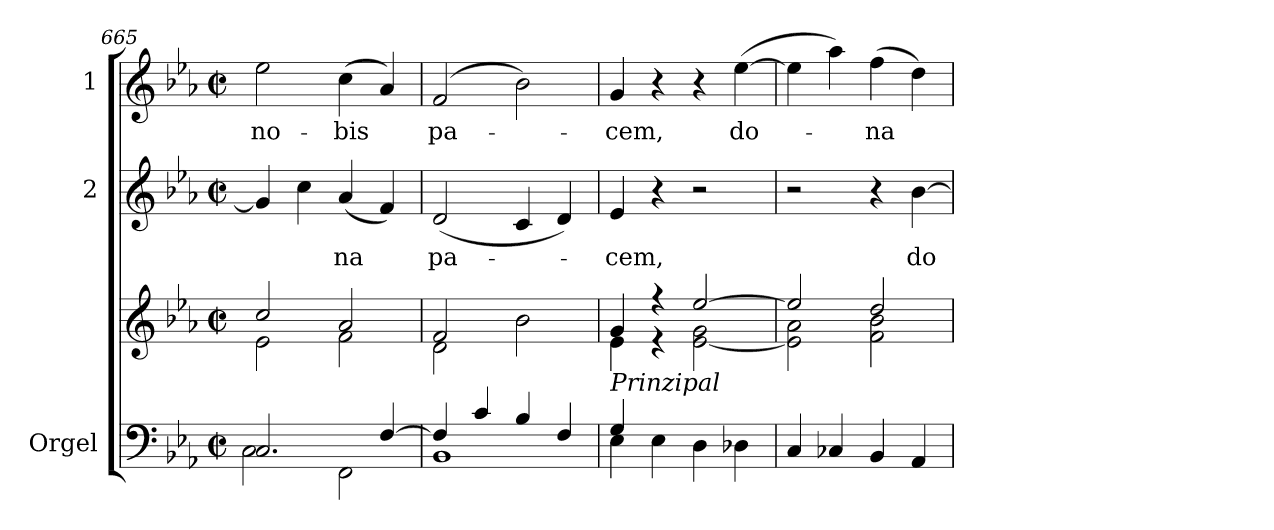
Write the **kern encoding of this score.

**kern	**kern	**kern	**text	**kern	**text
*part3	*part3	*part2	*part2	*part1	*part1
*staff4	*staff3	*staff2	*staff2	*staff1	*staff1
*I"Orgel	*	*I"2	*	*I"1	*
*I'Org.	*	*	*	*	*
*clefF4	*clefG2	*clefG2	*	*clefG2	*
*k[b-e-a-]	*k[b-e-a-]	*k[b-e-a-]	*	*k[b-e-a-]	*
*E-:	*E-:	*E-:	*	*E-:	*
*M2/2	*M2/2	*M2/2	*	*M2/2	*
*met(c|)	*met(c|)	*met(c|)	*	*met(c|)	*
=665	=665	=665	=665	=665	=665
*^	*^	*	*	*	*
!	!	!	!	!	!	!	!LO:LY:b
2.C/	2C\	2cc/	2e-\	4g/]	.	2ee-\	no-
.	.	.	.	4cc\	.	.	.
!	!	!	!	!	!LO:LY:b	!	!LO:LY:b
.	2FF\	2a-/	2f\	(<4a-/	-na	(>4cc\	-bis
[>4F/	.	.	.	4f/)	.	4a-/)	.
=666	=666	=666	=666	=666	=666	=666	=666
!	!	!	!	!	!LO:LY:b	!	!LO:LY:b
4F/]	1BB-	2f/	2d\	(<2d/	pa-	(2f/	pa-
4c/	.	.	.	.	.	.	.
4B-/	.	2ryy	2b-\	4c/	.	2b-\)	.
4F/	.	.	.	4d/)	.	.	.
!!LO:PB:g=z
=667	=667	=667	=667	=667	=667	=667	=667
!	!	!LO:TX:b:i:t=Prinzipal	!	!	!	!	!
!	!	!	!	!	!LO:LY:b	!	!LO:LY:b
4G/	4E-\	4g/	4e-\	4e-/	-cem,	4g/	-cem,
2.ryy	4E-\	4r	4r	4r	.	4r	.
.	4D\	[>2ee-/	[<2e-\ 2g\	2r	.	4r	.
!	!	!	!	!	!	!	!LO:LY:b
.	4D-X\	.	.	.	.	(>[4ee-\	do-
*v	*v	*	*	*	*	*	*
=668	=668	=668	=668	=668	=668	=668
4C/	2ee-/]	2e-\] 2a-\	2r	.	4ee-\]	.
4C-X/	.	.	.	.	4aa-\)	.
!	!	!	!	!	!	!LO:LY:b
4BB-/	2dd/	2f\ 2b-\	4r	.	(>4ff\	-na
!	!	!	!	!LO:LY:b	!	!
4AA-/	.	.	[4b-\	do-	4dd\)	.
*	*v	*v	*	*	*	*
=	=	=	=	=	=
*-	*-	*-	*-	*-	*-
